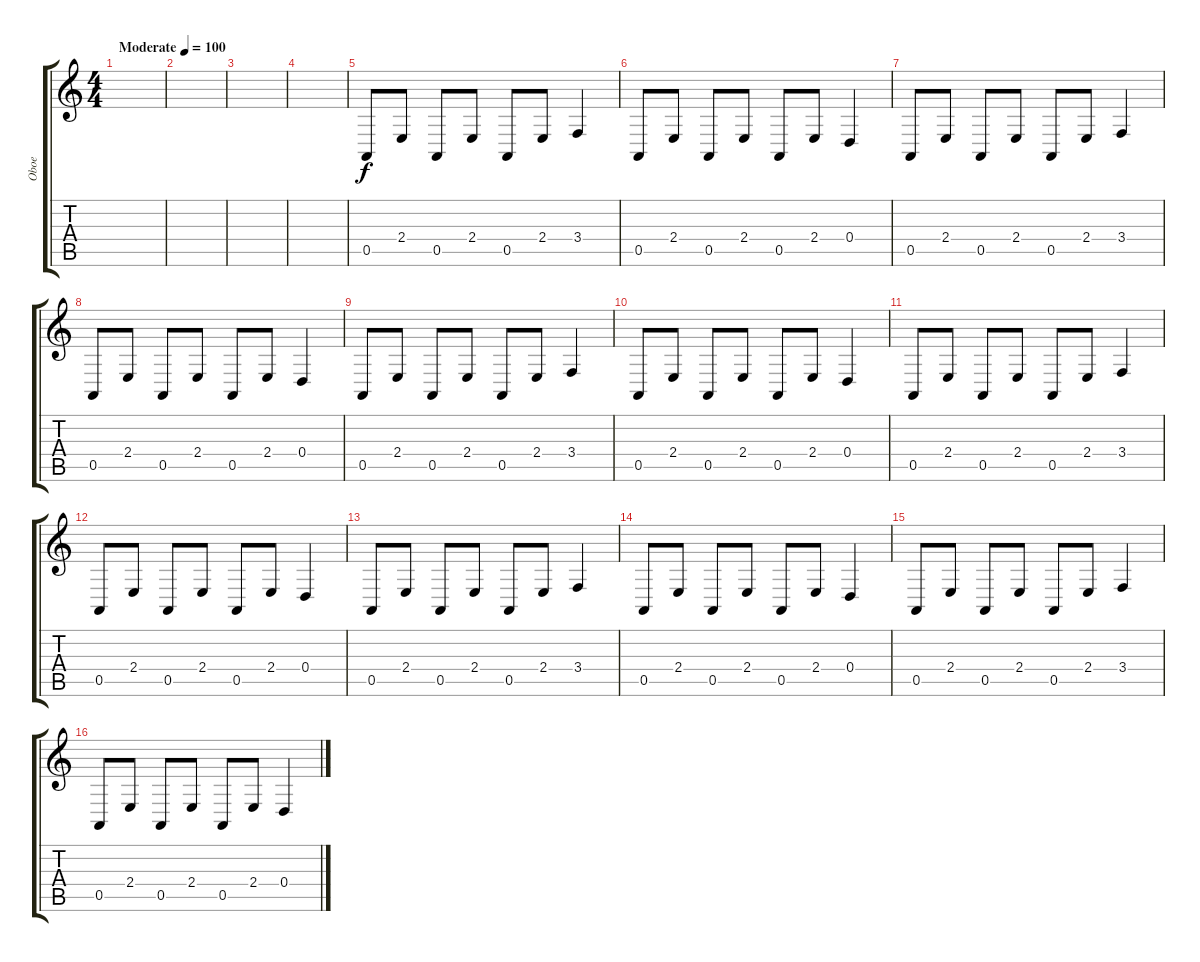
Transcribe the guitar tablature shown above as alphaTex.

\track ("Oboe" "Oboe") {instrument oboe}
\staff {score tabs}
\tuning (E4 B3 G3 D3 A2 E2) {hide}
\ts (4 4)
\tempo (100 "Moderate")
\clef g2
\ks c
|
|
|
|
0.5.8 2.4.8 0.5.8 2.4.8 0.5.8 2.4.8 3.4.4 |
0.5.8 2.4.8 0.5.8 2.4.8 0.5.8 2.4.8 0.4.4 |
0.5.8 2.4.8 0.5.8 2.4.8 0.5.8 2.4.8 3.4.4 |
0.5.8 2.4.8 0.5.8 2.4.8 0.5.8 2.4.8 0.4.4 |
0.5.8 2.4.8 0.5.8 2.4.8 0.5.8 2.4.8 3.4.4 |
0.5.8 2.4.8 0.5.8 2.4.8 0.5.8 2.4.8 0.4.4 |
0.5.8 2.4.8 0.5.8 2.4.8 0.5.8 2.4.8 3.4.4 |
0.5.8 2.4.8 0.5.8 2.4.8 0.5.8 2.4.8 0.4.4 |
0.5.8 2.4.8 0.5.8 2.4.8 0.5.8 2.4.8 3.4.4 |
0.5.8 2.4.8 0.5.8 2.4.8 0.5.8 2.4.8 0.4.4 |
0.5.8 2.4.8 0.5.8 2.4.8 0.5.8 2.4.8 3.4.4 |
0.5.8 2.4.8 0.5.8 2.4.8 0.5.8 2.4.8 0.4.4
